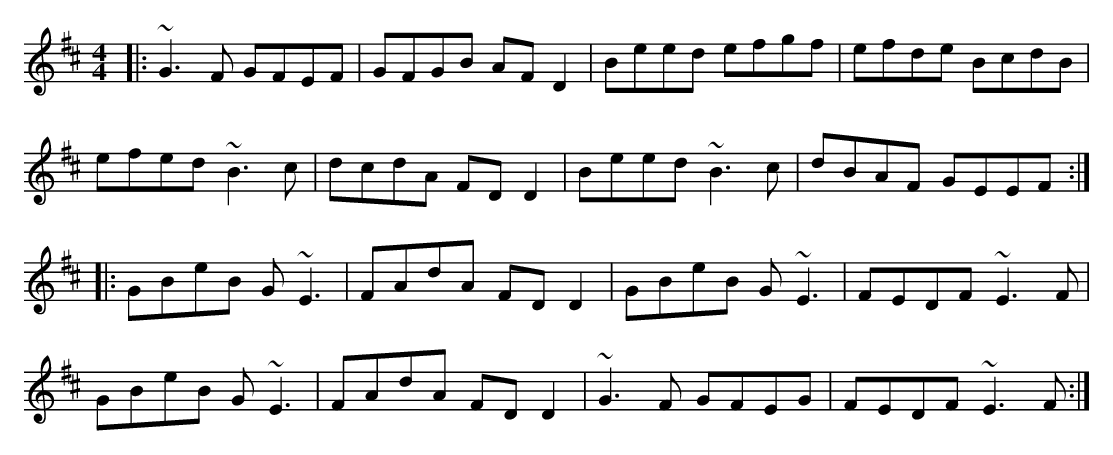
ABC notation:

X:1
M:4/4
K:Edor
|:~G3F GFEF|GFGB AFD2|Beed efgf|efde BcdB|
efed ~B3c|dcdA FDD2|Beed ~B3c|dBAF GEEF:|
|:GBeB G~E3|FAdA FDD2|GBeB G~E3|FEDF ~E3F|
GBeB G~E3|FAdA FDD2|~G3F GFEG|FEDF ~E3F:|
